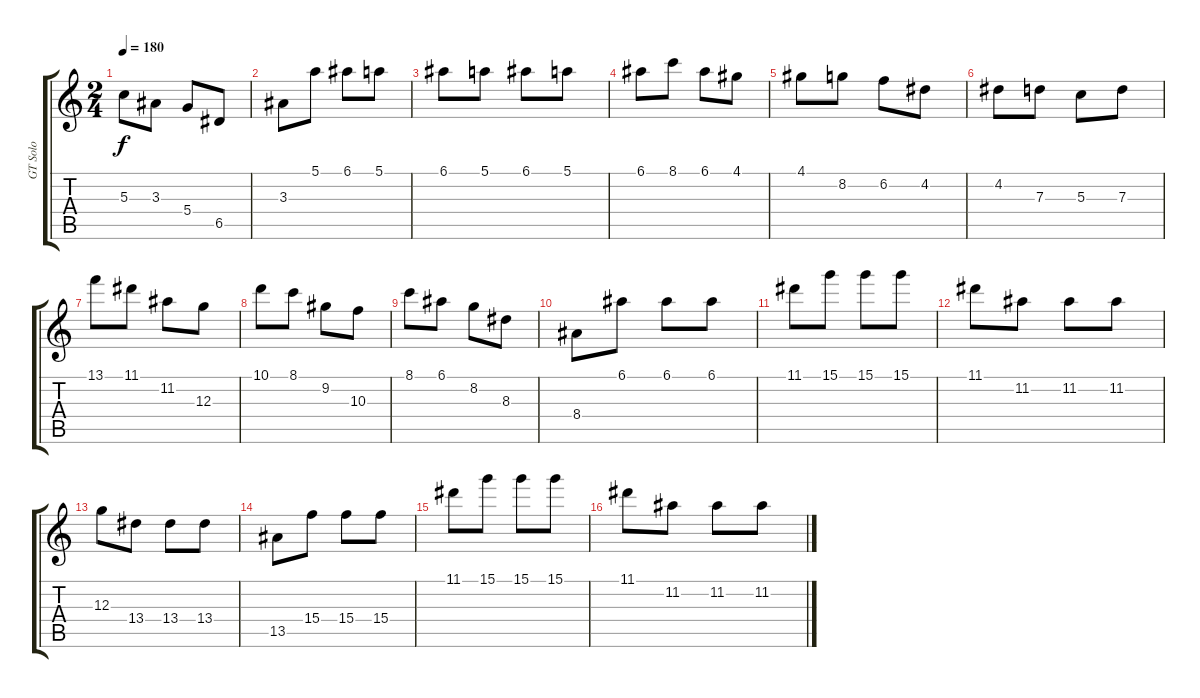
\track ("GT Solo" "GT Solo") {instrument distortionguitar}
\staff {score tabs}
\tuning (E4 B3 G3 D3 A2 E2) {hide}
\ts (2 4)
\tempo 180
\clef g2
\ks c
5.3.8{dy f} 3.3.8 5.4.8 6.5.8 |
3.3.8 5.1.8 6.1.8 5.1.8 |
6.1.8 5.1.8 6.1.8 5.1.8 |
6.1.8 8.1.8 6.1.8 4.1.8 |
4.1.8 8.2.8 6.2.8 4.2.8 |
4.2.8 7.3.8 5.3.8 7.3.8 |
13.1.8 11.1.8 11.2.8 12.3.8 |
10.1.8 8.1.8 9.2.8 10.3.8 |
8.1.8 6.1.8 8.2.8 8.3.8 |
8.4.8 6.1.8 6.1.8 6.1.8 |
11.1.8 15.1.8 15.1.8 15.1.8 |
11.1.8 11.2.8 11.2.8 11.2.8 |
12.3.8 13.4.8 13.4.8 13.4.8 |
13.5.8 15.4.8 15.4.8 15.4.8 |
11.1.8 15.1.8 15.1.8 15.1.8 |
11.1.8 11.2.8 11.2.8 11.2.8
